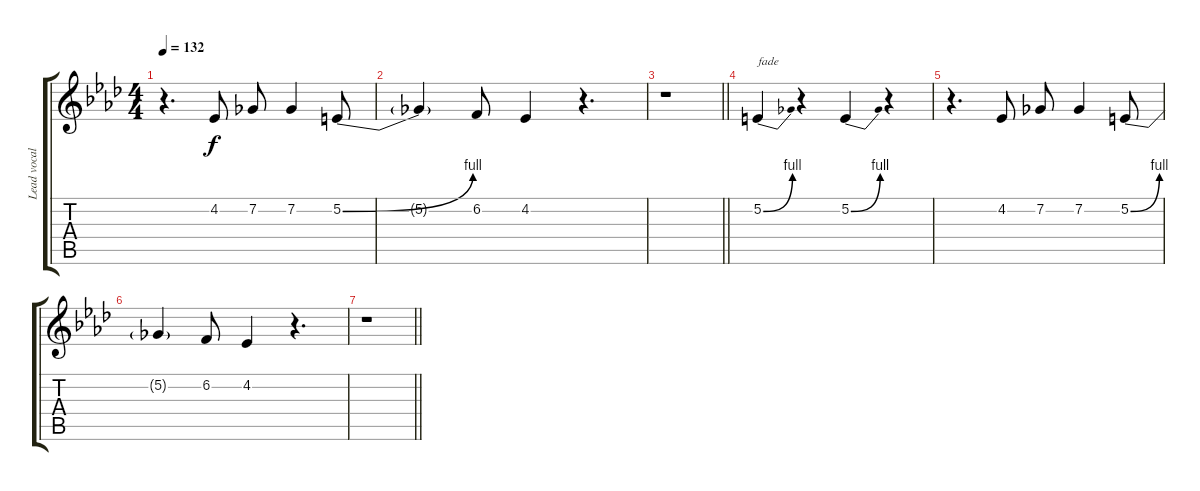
\track ("Lead vocal - Elton John" "Lead vocal") {instrument altosax}
\staff {score tabs}
\tuning (E4 B3 G3 D3 A2 E2) {hide}
\ts (4 4)
\tempo 132
\clef g2
\ks ab
r.4{d dy f} 4.2.8 7.2.8 7.2.4 5.2{be (bend 0 0 60 4)}.8 |
5.2{t}.4 6.2.8 4.2.4 r.4{d} |
\barLineRight lightlight
r.1 |
5.2{be (bend 0 0 60 4)}.4{txt "fade" volume 0} r.4 5.2{be (bend 0 0 60 4)}.4 r.4 |
r.4{d} 4.2.8 7.2.8 7.2.4 5.2{be (bend 0 0 60 4)}.8 |
5.2{t}.4 6.2.8 4.2.4 r.4{d} |
\barLineRight lightlight
r.1
